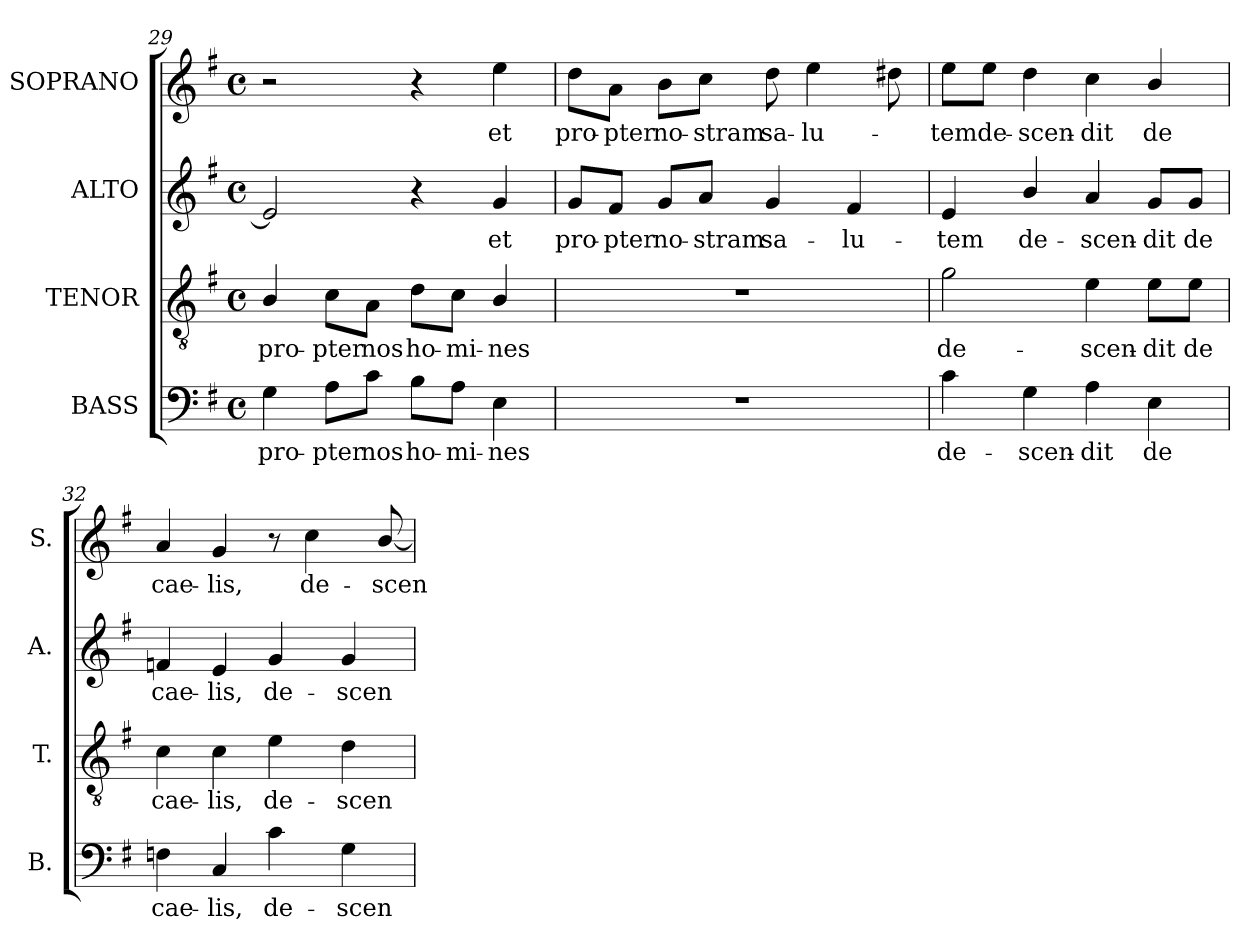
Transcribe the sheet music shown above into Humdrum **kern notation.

**kern	**text	**kern	**text	**kern	**text	**kern	**text
*part4	*part4	*part3	*part3	*part2	*part2	*part1	*part1
*staff4	*staff4	*staff3	*staff3	*staff2	*staff2	*staff1	*staff1
*I"BASS	*	*I"TENOR	*	*I"ALTO	*	*I"SOPRANO	*
*I'B.	*	*I'T.	*	*I'A.	*	*I'S.	*
*clefF4	*	*clefGv2	*	*clefG2	*	*clefG2	*
*	*	*ITrd7c12	*	*	*	*	*
*k[f#]	*	*k[f#]	*	*k[f#]	*	*k[f#]	*
*G:	*	*G:	*	*G:	*	*G:	*
*M4/4	*	*M4/4	*	*M4/4	*	*M4/4	*
*met(c)	*	*met(c)	*	*met(c)	*	*met(c)	*
=29	=29	=29	=29	=29	=29	=29	=29
!	!LO:LY:b:color=#000000	!	!	!	!	!	!
!	!	!	!LO:LY:b:color=#000000	!	!	!	!
4Gi\	pro-	4BBi/	pro-	2ei/]	.	2r	.
!	!LO:LY:b:color=#000000	!	!	!	!	!	!
!	!	!	!LO:LY:b:color=#000000	!	!	!	!
8Ai\L	-pter	8Ci\L	-pter	.	.	.	.
!	!LO:LY:b:color=#000000	!	!	!	!	!	!
!	!	!	!LO:LY:b:color=#000000	!	!	!	!
8ci\J	nos	8AAi\J	nos	.	.	.	.
!	!LO:LY:b:color=#000000	!	!	!	!	!	!
!	!	!	!LO:LY:b:color=#000000	!	!	!	!
8Bi\L	ho-	8Di\L	ho-	4r	.	4r	.
!	!LO:LY:b:color=#000000	!	!	!	!	!	!
!	!	!	!LO:LY:b:color=#000000	!	!	!	!
8Ai\J	-mi-	8Ci\J	-mi-	.	.	.	.
!	!LO:LY:b:color=#000000	!	!	!	!	!	!
!	!	!	!LO:LY:b:color=#000000	!	!	!	!
!	!	!	!	!	!LO:LY:b:color=#000000	!	!
!	!	!	!	!	!	!	!LO:LY:b:color=#000000
4Ei\	-nes	4BBi/	-nes	4gi/	et	4eei\	et
=30	=30	=30	=30	=30	=30	=30	=30
!	!	!	!	!	!LO:LY:b:color=#000000	!	!
!	!	!	!	!	!	!	!LO:LY:b:color=#000000
1r	.	1r	.	8gi/L	pro-	8ddi\L	pro-
!	!	!	!	!	!LO:LY:b:color=#000000	!	!
!	!	!	!	!	!	!	!LO:LY:b:color=#000000
.	.	.	.	8f#i/J	-pter	8ai\J	-pter
!	!	!	!	!	!LO:LY:b:color=#000000	!	!
!	!	!	!	!	!	!	!LO:LY:b:color=#000000
.	.	.	.	8gi/L	no-	8bi\L	no-
!	!	!	!	!	!LO:LY:b:color=#000000	!	!
!	!	!	!	!	!	!	!LO:LY:b:color=#000000
.	.	.	.	8ai/J	-stram	8cci\J	-stram
!	!	!	!	!	!LO:LY:b:color=#000000	!	!
!	!	!	!	!	!	!	!LO:LY:b:color=#000000
.	.	.	.	4gi/	sa-	8ddi\	sa-
!	!	!	!	!	!	!	!LO:LY:b:color=#000000
.	.	.	.	.	.	4eei\	-lu-
!	!	!	!	!	!LO:LY:b:color=#000000	!	!
.	.	.	.	4f#i/	-lu-	.	.
.	.	.	.	.	.	8dd#Xi\	.
!!LO:PB:g=z
=31	=31	=31	=31	=31	=31	=31	=31
!	!LO:LY:b:color=#000000	!	!	!	!	!	!
!	!	!	!LO:LY:b:color=#000000	!	!	!	!
!	!	!	!	!	!LO:LY:b:color=#000000	!	!
!	!	!	!	!	!	!	!LO:LY:b:color=#000000
4ci\	de-	2Gi\	de-	4ei/	-tem	8eei\L	-tem
!	!	!	!	!	!	!	!LO:LY:b:color=#000000
.	.	.	.	.	.	8eei\J	de-
!	!LO:LY:b:color=#000000	!	!	!	!	!	!
!	!	!	!	!	!LO:LY:b:color=#000000	!	!
!	!	!	!	!	!	!	!LO:LY:b:color=#000000
4Gi\	-scen-	.	.	4bi/	de-	4ddi\	-scen-
!	!LO:LY:b:color=#000000	!	!	!	!	!	!
!	!	!	!LO:LY:b:color=#000000	!	!	!	!
!	!	!	!	!	!LO:LY:b:color=#000000	!	!
!	!	!	!	!	!	!	!LO:LY:b:color=#000000
4Ai\	-dit	4Ei\	-scen-	4ai/	-scen-	4cci\	-dit
!	!LO:LY:b:color=#000000	!	!	!	!	!	!
!	!	!	!LO:LY:b:color=#000000	!	!	!	!
!	!	!	!	!	!LO:LY:b:color=#000000	!	!
!	!	!	!	!	!	!	!LO:LY:b:color=#000000
4Ei\	de	8Ei\L	-dit	8gi/L	-dit	4bi/	de
!	!	!	!LO:LY:b:color=#000000	!	!	!	!
!	!	!	!	!	!LO:LY:b:color=#000000	!	!
.	.	8Ei\J	de	8gi/J	de	.	.
=32	=32	=32	=32	=32	=32	=32	=32
!	!LO:LY:b:color=#000000	!	!	!	!	!	!
!	!	!	!LO:LY:b:color=#000000	!	!	!	!
!	!	!	!	!	!LO:LY:b:color=#000000	!	!
!	!	!	!	!	!	!	!LO:LY:b:color=#000000
4Fni\	cae-	4Ci\	cae-	4fni/	cae-	4ai/	cae-
!	!LO:LY:b:color=#000000	!	!	!	!	!	!
!	!	!	!LO:LY:b:color=#000000	!	!	!	!
!	!	!	!	!	!LO:LY:b:color=#000000	!	!
!	!	!	!	!	!	!	!LO:LY:b:color=#000000
4Ci/	-lis,	4Ci\	-lis,	4ei/	-lis,	4gi/	-lis,
!	!LO:LY:b:color=#000000	!	!	!	!	!	!
!	!	!	!LO:LY:b:color=#000000	!	!	!	!
!	!	!	!	!	!LO:LY:b:color=#000000	!	!
4ci\	de-	4Ei\	de-	4gi/	de-	8r	.
!	!	!	!	!	!	!	!LO:LY:b:color=#000000
.	.	.	.	.	.	4cci\	de-
!	!LO:LY:b:color=#000000	!	!	!	!	!	!
!	!	!	!LO:LY:b:color=#000000	!	!	!	!
!	!	!	!	!	!LO:LY:b:color=#000000	!	!
4Gi\	-scen-	4Di\	-scen-	4gi/	-scen-	.	.
!	!	!	!	!	!	!	!LO:LY:b:color=#000000
.	.	.	.	.	.	[8bi/	-scen-
=	=	=	=	=	=	=	=
*-	*-	*-	*-	*-	*-	*-	*-
